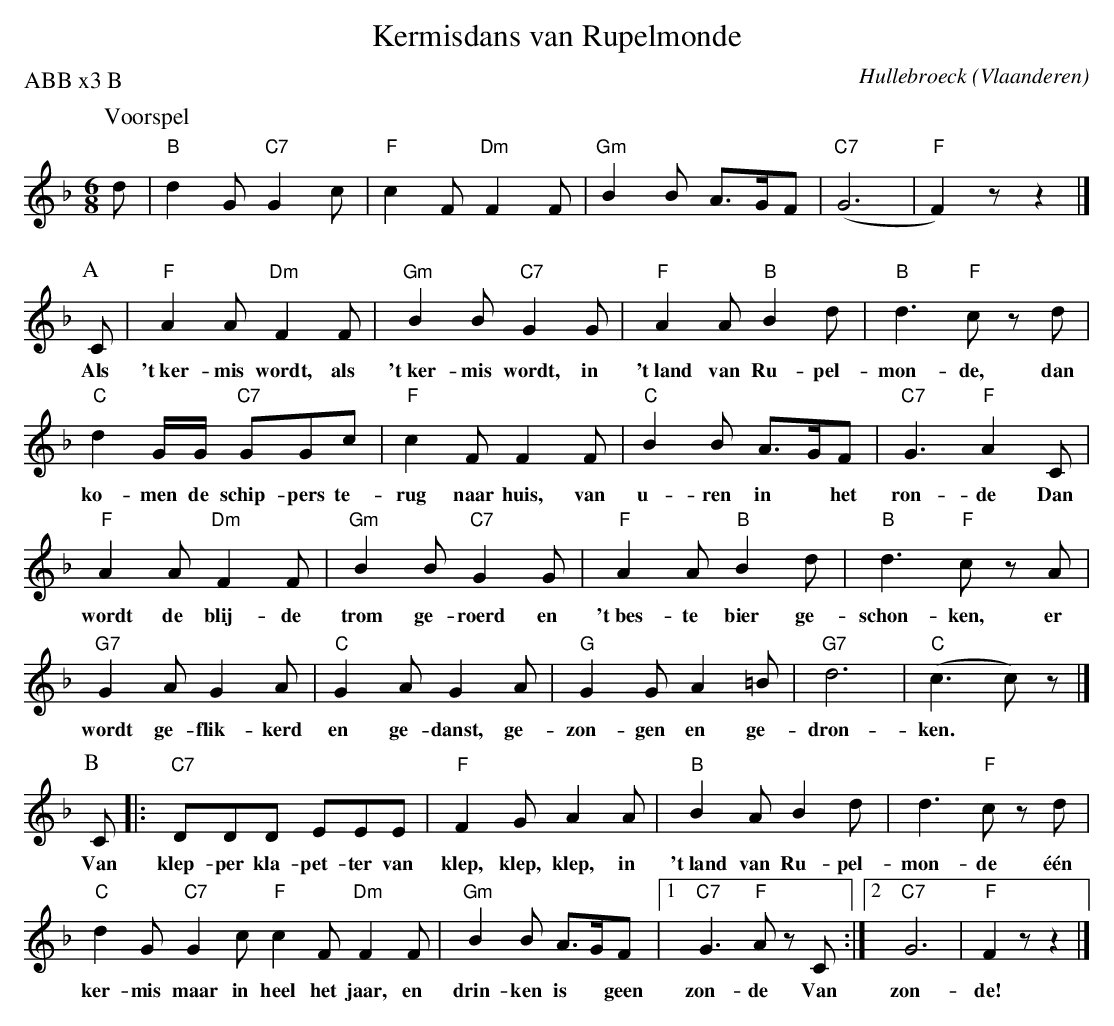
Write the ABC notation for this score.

X:1
T:Kermisdans van Rupelmonde
C:Hullebroeck
O:Vlaanderen
P:ABB x3 B
L:1/8
M:6/8
K:F
P:Voorspel
d | "B"d2 G "C7"G2 c | "F" c2 F "Dm"F2 F | "Gm" B2 B A>GF | "C7" (G6 |"F"F2) z z2 |]
P:A
C | "F"A2 A "Dm" F2 F | "Gm"B2 B "C7"G2 G | "F" A2 A "B" B2 d | "B" d3 "F" c z d |
w:Als 't~ker-mis wordt, als 't~ker-mis wordt, in 't~land van Ru-pel-mon-de, dan
"C"d2 G/G/ "C7"GGc | "F"c2 F F2 F | "C"B2 B A>GF | "C7"G3 "F"A2 C|
w:ko-men de schip-pers te-rug naar huis, van u-ren in* het ron-de Dan
"F" A2 A "Dm"F2 F | "Gm"B2 B "C7"G2 G | "F" A2 A "B" B2 d | "B" d3 "F" c z A |
w:wordt de blij-de trom ge-roerd en 't~bes-te bier ge-schon-ken, er
"G7"G2 A G2 A | "C" G2 A G2 A | "G" G2 G A2 =B | "G7"d6 | "C"(c3 c) z |]
w:wordt ge-flik-kerd en ge-danst, ge-zon-gen en ge-dron-ken.
P:B
C |: "C7"DDD EEE | "F" F2 G A2 A | "B"B2 A B2 d | d3"F"c z d |
w:Van klep-per kla-pet-ter van klep, klep, klep, in 't~land van Ru-pel-mon-de één
"C"d2 G "C7"G2 c "F" c2 F "Dm"F2 F | "Gm"B2 B A>GF |1"C7"G3 "F"A z C :|2 "C7"G6 | "F" F2 z z2 |]
w:ker-mis maar in heel het jaar, en drin-ken is* geen zon-de Van zon-de!
